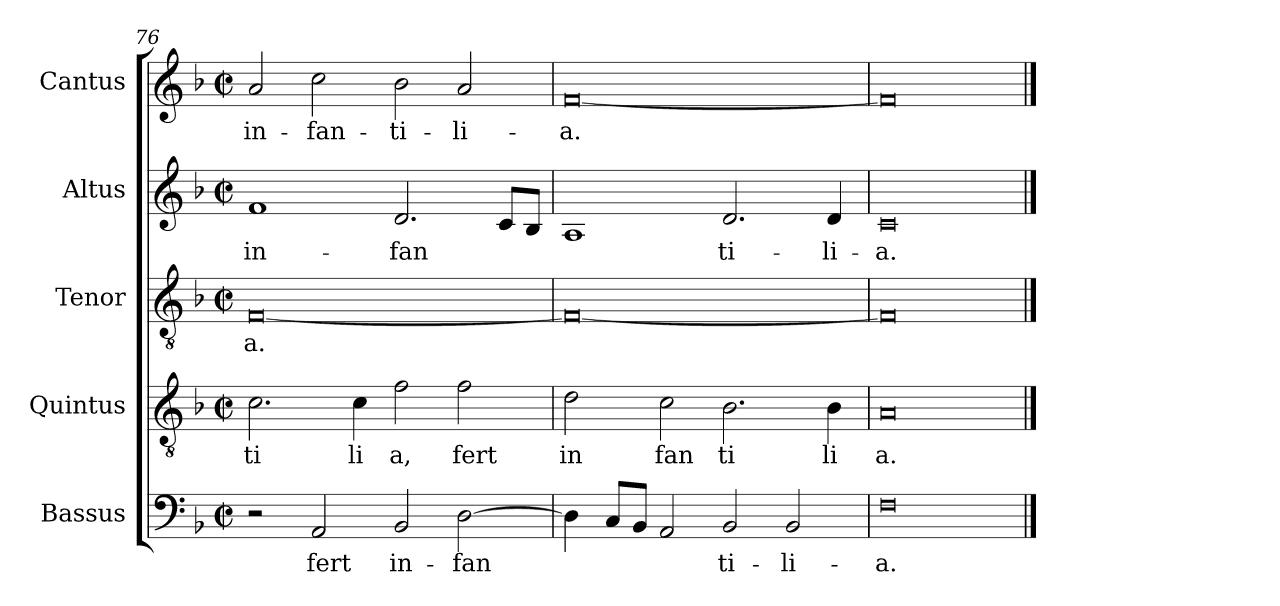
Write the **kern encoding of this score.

**kern	**text	**kern	**text	**kern	**text	**kern	**text	**kern	**text
*part5	*part5	*part4	*part4	*part3	*part3	*part2	*part2	*part1	*part1
*staff5	*staff5	*staff4	*staff4	*staff3	*staff3	*staff2	*staff2	*staff1	*staff1
*I"Bassus	*	*I"Quintus	*	*I"Tenor	*	*I"Altus	*	*I"Cantus	*
*clefF4	*	*clefGv2	*	*clefGv2	*	*clefG2	*	*clefG2	*
*k[b-]	*	*k[b-]	*	*k[b-]	*	*k[b-]	*	*k[b-]	*
*F:	*	*F:	*	*F:	*	*F:	*	*F:	*
*M2/2	*	*M2/2	*	*M2/2	*	*M2/2	*	*M2/2	*
*met(c|)	*	*met(c|)	*	*met(c|)	*	*met(c|)	*	*met(c|)	*
=76	=76	=76	=76	=76	=76	=76	=76	=76	=76
!	!	!	!LO:LY:b:cj	!	!LO:LY:b:cj	!	!LO:LY:b:cj	!	!LO:LY:b:cj
2r	.	2.c\	ti	[<0F	a.	1f	in-	2a/	in-
!	!LO:LY:b:cj	!	!	!	!	!	!	!	!LO:LY:b:cj
2AA/	fert	.	.	.	.	.	.	2cc\	-fan-
!	!	!	!LO:LY:b:cj	!	!	!	!	!	!
.	.	4c\	li	.	.	.	.	.	.
!	!LO:LY:b:cj	!	!LO:LY:b:cj	!	!	!	!LO:LY:b:cj	!	!LO:LY:b:cj
2BB-/	in-	2f\	a,	.	.	2.d/	-fan-	2b-\	-ti-
!	!LO:LY:b:cj	!	!LO:LY:b:cj	!	!	!	!	!	!LO:LY:b:cj
[>2D\	-fan-	2f\	fert	.	.	.	.	2a/	-li-
!	!	!	!	!	!	!	!LO:LY:b:cj	!	!
.	.	.	.	.	.	8c/L	--	.	.
!	!	!	!	!	!	!	!LO:LY:b:cj	!	!
.	.	.	.	.	.	8B-/J	--	.	.
=77	=77	=77	=77	=77	=77	=77	=77	=77	=77
!	!LO:LY:b:cj	!	!LO:LY:b:cj	!	!LO:LY:b:cj	!	!LO:LY:b:cj	!	!LO:LY:b:cj
4D\]	--	2d\	in	0F_<	.	1A	--	[<0f	-a.
!	!LO:LY:b:cj	!	!	!	!	!	!	!	!
8C/L	--	.	.	.	.	.	.	.	.
!	!LO:LY:b:cj	!	!	!	!	!	!	!	!
8BB-/J	--	.	.	.	.	.	.	.	.
!	!LO:LY:b:cj	!	!LO:LY:b:cj	!	!	!	!	!	!
2AA/	--	2c\	fan	.	.	.	.	.	.
!	!LO:LY:b:cj	!	!LO:LY:b:cj	!	!	!	!LO:LY:b:cj	!	!
2BB-/	-ti-	2.B-\	ti	.	.	2.d/	-ti-	.	.
!	!LO:LY:b:cj	!	!	!	!	!	!	!	!
2BB-/	-li-	.	.	.	.	.	.	.	.
!	!	!	!LO:LY:b:cj	!	!	!	!LO:LY:b:cj	!	!
.	.	4B-\	li	.	.	4d/	-li-	.	.
=78	=78	=78	=78	=78	=78	=78	=78	=78	=78
!	!LO:LY:b:cj	!	!LO:LY:b:cj	!	!LO:LY:b:cj	!	!LO:LY:b:cj	!	!LO:LY:b:cj
0F	-a.	0A	a.	0F]	.	0c	-a.	0f]	.
==	==	==	==	==	==	==	==	==	==
*-	*-	*-	*-	*-	*-	*-	*-	*-	*-
